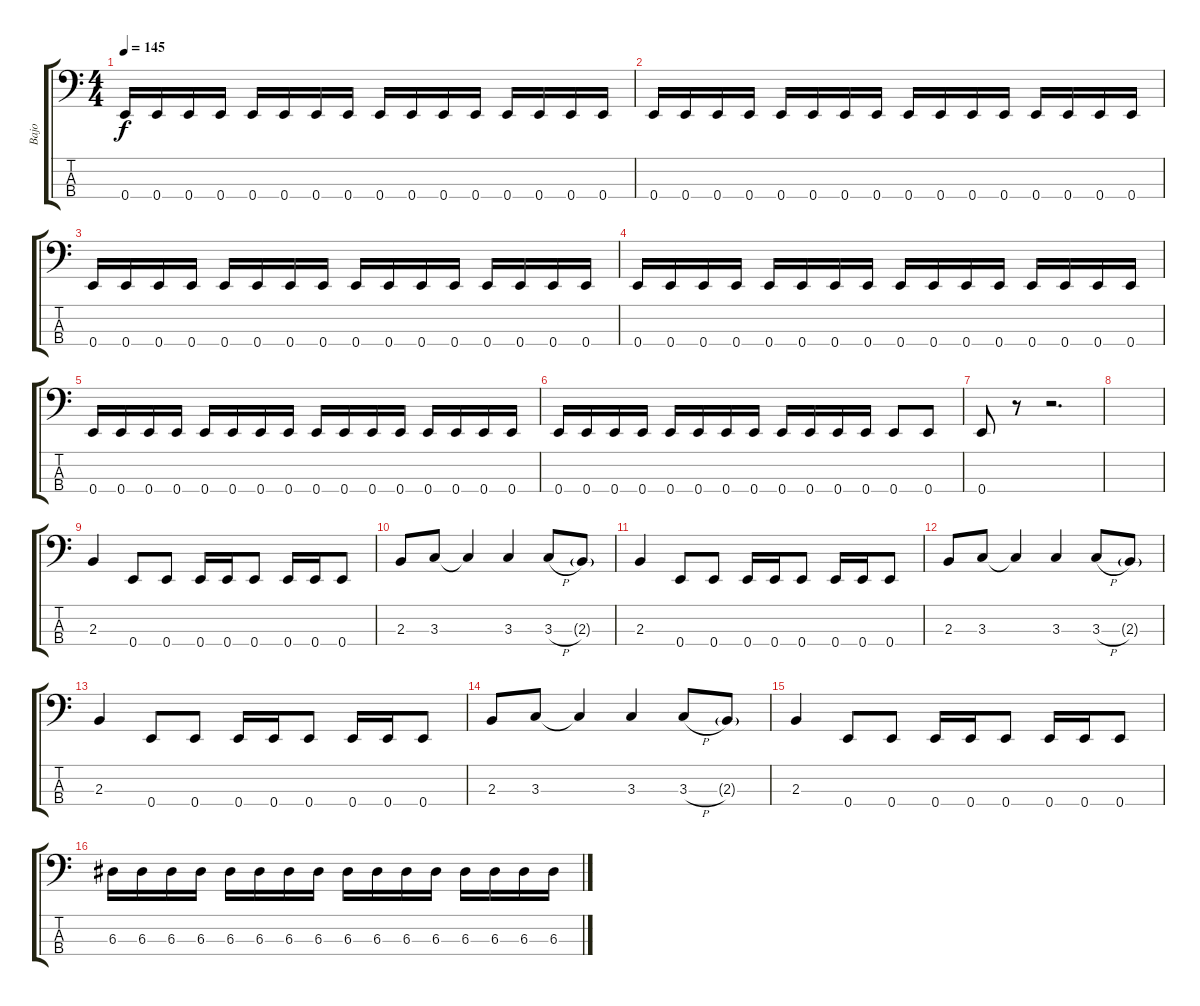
\track ("Bajo" "Bajo") {instrument electricbasspick}
\staff {score tabs}
\tuning (G2 D2 A1 E1) {hide}
\ts (4 4)
\tempo 145
\clef f4
\ks c
0.4.16{dy f} 0.4.16 0.4.16 0.4.16 0.4.16 0.4.16 0.4.16 0.4.16 0.4.16 0.4.16 0.4.16 0.4.16 0.4.16 0.4.16 0.4.16 0.4.16 |
0.4.16 0.4.16 0.4.16 0.4.16 0.4.16 0.4.16 0.4.16 0.4.16 0.4.16 0.4.16 0.4.16 0.4.16 0.4.16 0.4.16 0.4.16 0.4.16 |
0.4.16 0.4.16 0.4.16 0.4.16 0.4.16 0.4.16 0.4.16 0.4.16 0.4.16 0.4.16 0.4.16 0.4.16 0.4.16 0.4.16 0.4.16 0.4.16 |
0.4.16 0.4.16 0.4.16 0.4.16 0.4.16 0.4.16 0.4.16 0.4.16 0.4.16 0.4.16 0.4.16 0.4.16 0.4.16 0.4.16 0.4.16 0.4.16 |
0.4.16 0.4.16 0.4.16 0.4.16 0.4.16 0.4.16 0.4.16 0.4.16 0.4.16 0.4.16 0.4.16 0.4.16 0.4.16 0.4.16 0.4.16 0.4.16 |
0.4.16 0.4.16 0.4.16 0.4.16 0.4.16 0.4.16 0.4.16 0.4.16 0.4.16 0.4.16 0.4.16 0.4.16 0.4.8 0.4.8 |
0.4.8 r.8 r.2{d} |
|
2.3.4 0.4.8 0.4.8 0.4.16 0.4.16 0.4.8 0.4.16 0.4.16 0.4.8 |
2.3.8 3.3.8 3.3{t}.4 3.3.4 3.3{h}.8 2.3{g}.8 |
2.3.4 0.4.8 0.4.8 0.4.16 0.4.16 0.4.8 0.4.16 0.4.16 0.4.8 |
2.3.8 3.3.8 3.3{t}.4 3.3.4 3.3{h}.8 2.3{g}.8 |
2.3.4 0.4.8 0.4.8 0.4.16 0.4.16 0.4.8 0.4.16 0.4.16 0.4.8 |
2.3.8 3.3.8 3.3{t}.4 3.3.4 3.3{h}.8 2.3{g}.8 |
2.3.4 0.4.8 0.4.8 0.4.16 0.4.16 0.4.8 0.4.16 0.4.16 0.4.8 |
6.3.16 6.3.16 6.3.16 6.3.16 6.3.16 6.3.16 6.3.16 6.3.16 6.3.16 6.3.16 6.3.16 6.3.16 6.3.16 6.3.16 6.3.16 6.3.16
